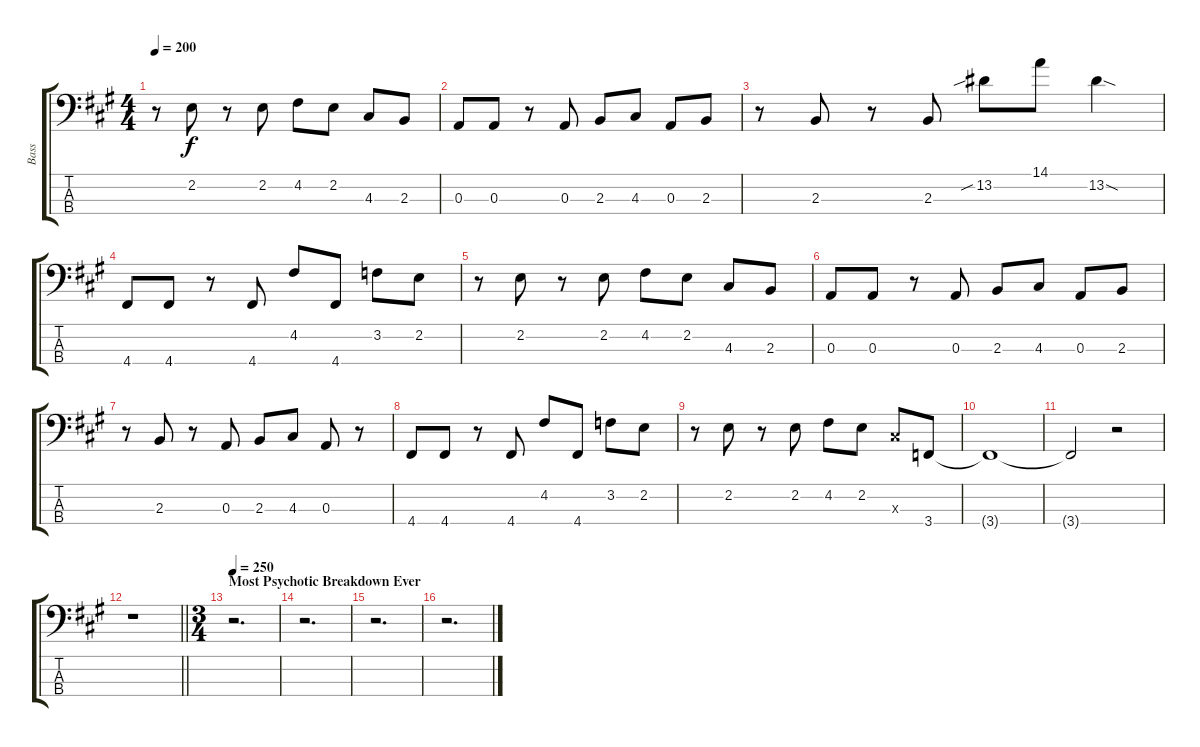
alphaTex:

\track ("Bass" "Bass") {instrument electricbassfinger}
\staff {score tabs}
\tuning (G2 D2 A1 D1) {hide}
\ts (4 4)
\tempo 200
\clef f4
\ks a
r.8{dy f} 2.2.8 r.8 2.2.8 4.2.8 2.2.8 4.3.8 2.3.8 |
0.3.8 0.3.8 r.8 0.3.8 2.3.8 4.3.8 0.3.8 2.3.8 |
r.8 2.3.8 r.8 2.3.8 13.2{sib}.8 14.1.8 13.2{sod}.4 |
4.4.8 4.4.8 r.8 4.4.8 4.2.8 4.4.8 3.2.8 2.2.8 |
r.8 2.2.8 r.8 2.2.8 4.2.8 2.2.8 4.3.8 2.3.8 |
0.3.8 0.3.8 r.8 0.3.8 2.3.8 4.3.8 0.3.8 2.3.8 |
r.8 2.3.8 r.8 0.3.8 2.3.8 4.3.8 0.3.8 r.8 |
4.4.8 4.4.8 r.8 4.4.8 4.2.8 4.4.8 3.2.8 2.2.8 |
r.8 2.2.8 r.8 2.2.8 4.2.8 2.2.8 4.3{x}.8 3.4.8 |
3.4{t}.1 |
3.4{t}.2 r.2 |
\barLineRight lightlight
r.1 |
\ts (3 4)
\section ("" "Most Psychotic Breakdown Ever")
\tempo 250
\ks f#minor
r.2{d} |
r.2{d} |
r.2{d} |
r.2{d}
